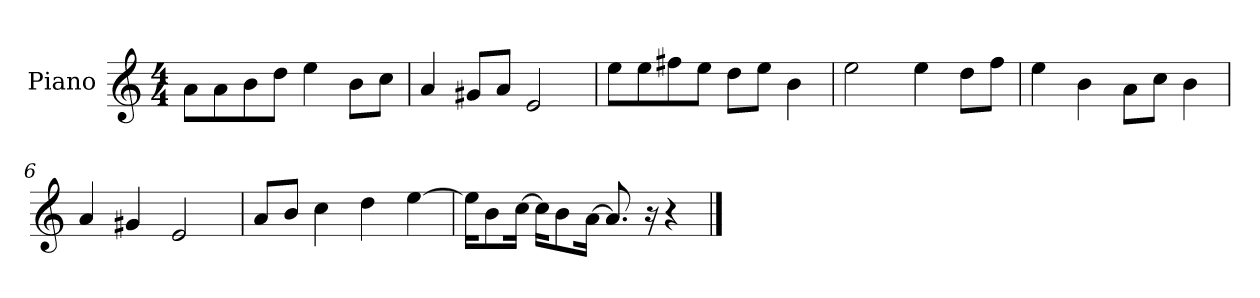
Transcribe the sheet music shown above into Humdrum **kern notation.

**kern
*part1
*staff1
*I"Piano
*I'P-no
*clefG2
*k[]
*M4/4
*MM90
=1
8a\L
8a\
8b\
8dd\J
4ee\
8b\L
8cc\J
=2
4a/
8g#X/L
8a/J
2e/
=3
8ee\L
8ee\
8ff#X\
8ee\J
8dd\L
8ee\J
4b\
=4
2ee\
4ee\
8dd\L
8ff\J
=5
4ee\
4b\
8a\L
8cc\J
4b\
=6
4a/
4g#X/
2e/
=7
8a/L
8b/J
4cc\
4dd\
[4ee\
!!LO:LB:g=z
=8
16ee\KL]
8b\
[16cc\Jk
16cc\KL]
8b\
[16a\Jk
8.a/]
16r
4r
==
*-
